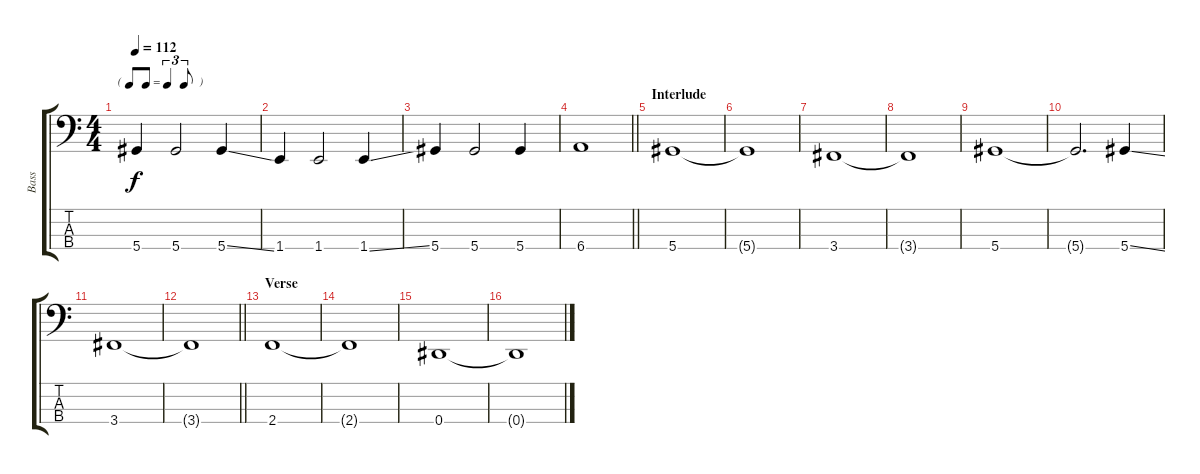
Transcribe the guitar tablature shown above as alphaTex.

\track ("Bass" "Bass") {instrument electricbassfinger}
\staff {score tabs}
\tuning (Gb2 Db2 Ab1 Eb1) {hide}
\ts (4 4)
\tf triplet8th
\tempo 112
\clef f4
\ks c
5.4.4{dy f} 5.4.2 5.4{ss}.4 |
1.4.4 1.4.2 1.4{ss}.4 |
5.4.4 5.4.2 5.4.4 |
\barLineRight lightlight
6.4.1 |
\section ("" "Interlude")
5.4.1 |
5.4{t}.1 |
3.4.1 |
3.4{t}.1 |
5.4.1 |
5.4{t}.2{d} 5.4{ss}.4 |
3.4.1 |
\barLineRight lightlight
3.4{t}.1 |
\section ("" "Verse")
2.4.1 |
2.4{t}.1 |
0.4.1 |
0.4{t}.1
